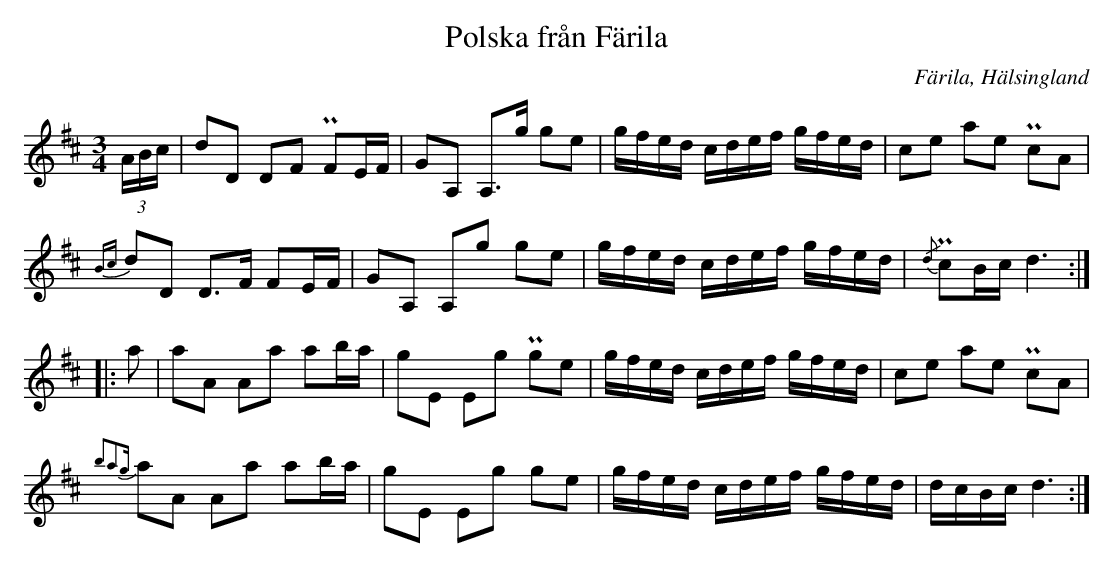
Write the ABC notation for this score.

X:1
T:Polska från Färila
O:Färila, Hälsingland
M:3/4
L:1/16
U:t=turn
K:D
(3ABc | d2D2 D2F2 PF2EF | G2A,2 A,2>g2 g2e2 | gfed cdef gfed | c2e2 a2e2 Pc2A2 |
{Bc}d2D2 D2>F2 F2EF | G2A,2 A,2g2 g2e2 | gfed cdef gfed | {/d}Pc2Bc d6 ::
a2 | a2A2 A2a2 a2ba | g2E2 E2g2 Pg2e2 | gfed cdef gfed | c2e2 a2e2 Pc2A2 |
{b2a2g}a2A2 A2a2 a2ba | g2E2 E2g2 g2e2 | gfed cdef gfed | dcBc d6 :|
